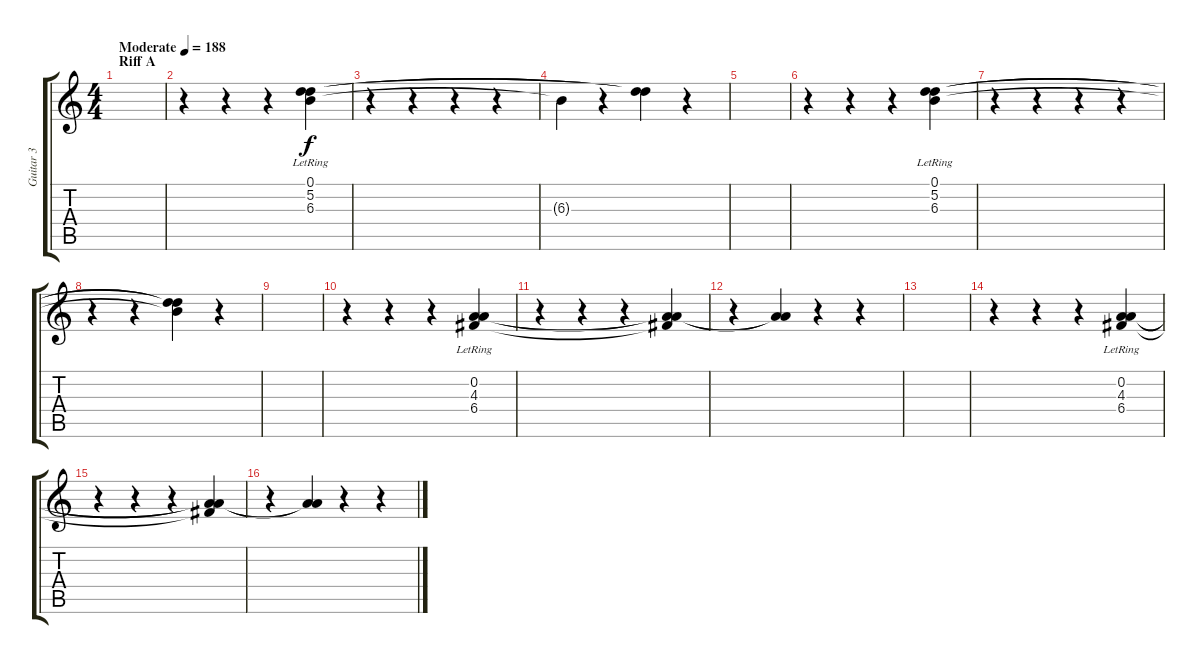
\track ("Guitar 3" "Guitar 3") {instrument overdrivenguitar}
\staff {score tabs}
\tuning (D4 A3 F3 C3 G2 D2) {hide}
\ts (4 4)
\section ("" "Riff A")
\tempo (188 "Moderate")
\clef g2
\ks c
|
r.4 r.4 r.4 (0.1 5.2{lr} 6.3).4 |
r.4 r.4 r.4 r.4 |
6.3{t}.4 r.4 (0.1{t} 5.2{t}).4 r.4 |
|
r.4 r.4 r.4 (0.1{lr} 5.2 6.3).4 |
r.4 r.4 r.4 r.4 |
r.4 r.4 (0.1{t} 5.2{t} 6.3{t}).4 r.4 |
|
r.4 r.4 r.4 (0.2 4.3{lr} 6.4).4 |
r.4 r.4 r.4 (0.2{t} 4.3{t} 6.4{t}).4 |
r.4 (0.2{t} 4.3{t}).4 r.4 r.4 |
|
r.4 r.4 r.4 (0.2 4.3{lr} 6.4).4 |
r.4 r.4 r.4 (0.2{t} 4.3{t} 6.4{t}).4 |
r.4 (0.2{t} 4.3{t}).4 r.4 r.4
